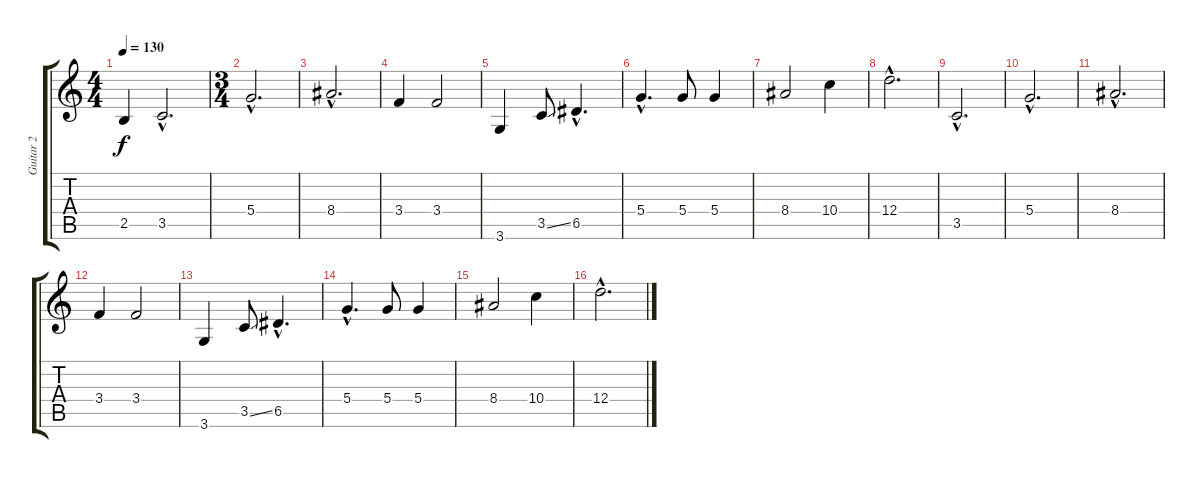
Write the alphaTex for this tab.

\track ("Guitar 2" "Guitar 2") {instrument distortionguitar}
\staff {score tabs}
\tuning (E4 B3 G3 D3 A2 E2) {hide}
\ts (4 4)
\tempo 130
\clef g2
\ks c
2.5.4{dy f} 3.5{hac}.2{d} |
\ts (3 4)
5.4{hac}.2{d} |
8.4{hac}.2{d} |
3.4.4 3.4.2 |
3.6.4 3.5{ss}.8 6.5{hac}.4{d} |
5.4{hac}.4{d} 5.4.8 5.4.4 |
8.4.2 10.4.4 |
12.4{hac}.2{d} |
3.5{hac}.2{d} |
5.4{hac}.2{d} |
8.4{hac}.2{d} |
3.4.4 3.4.2 |
3.6.4 3.5{ss}.8 6.5{hac}.4{d} |
5.4{hac}.4{d} 5.4.8 5.4.4 |
8.4.2 10.4.4 |
12.4{hac}.2{d}
